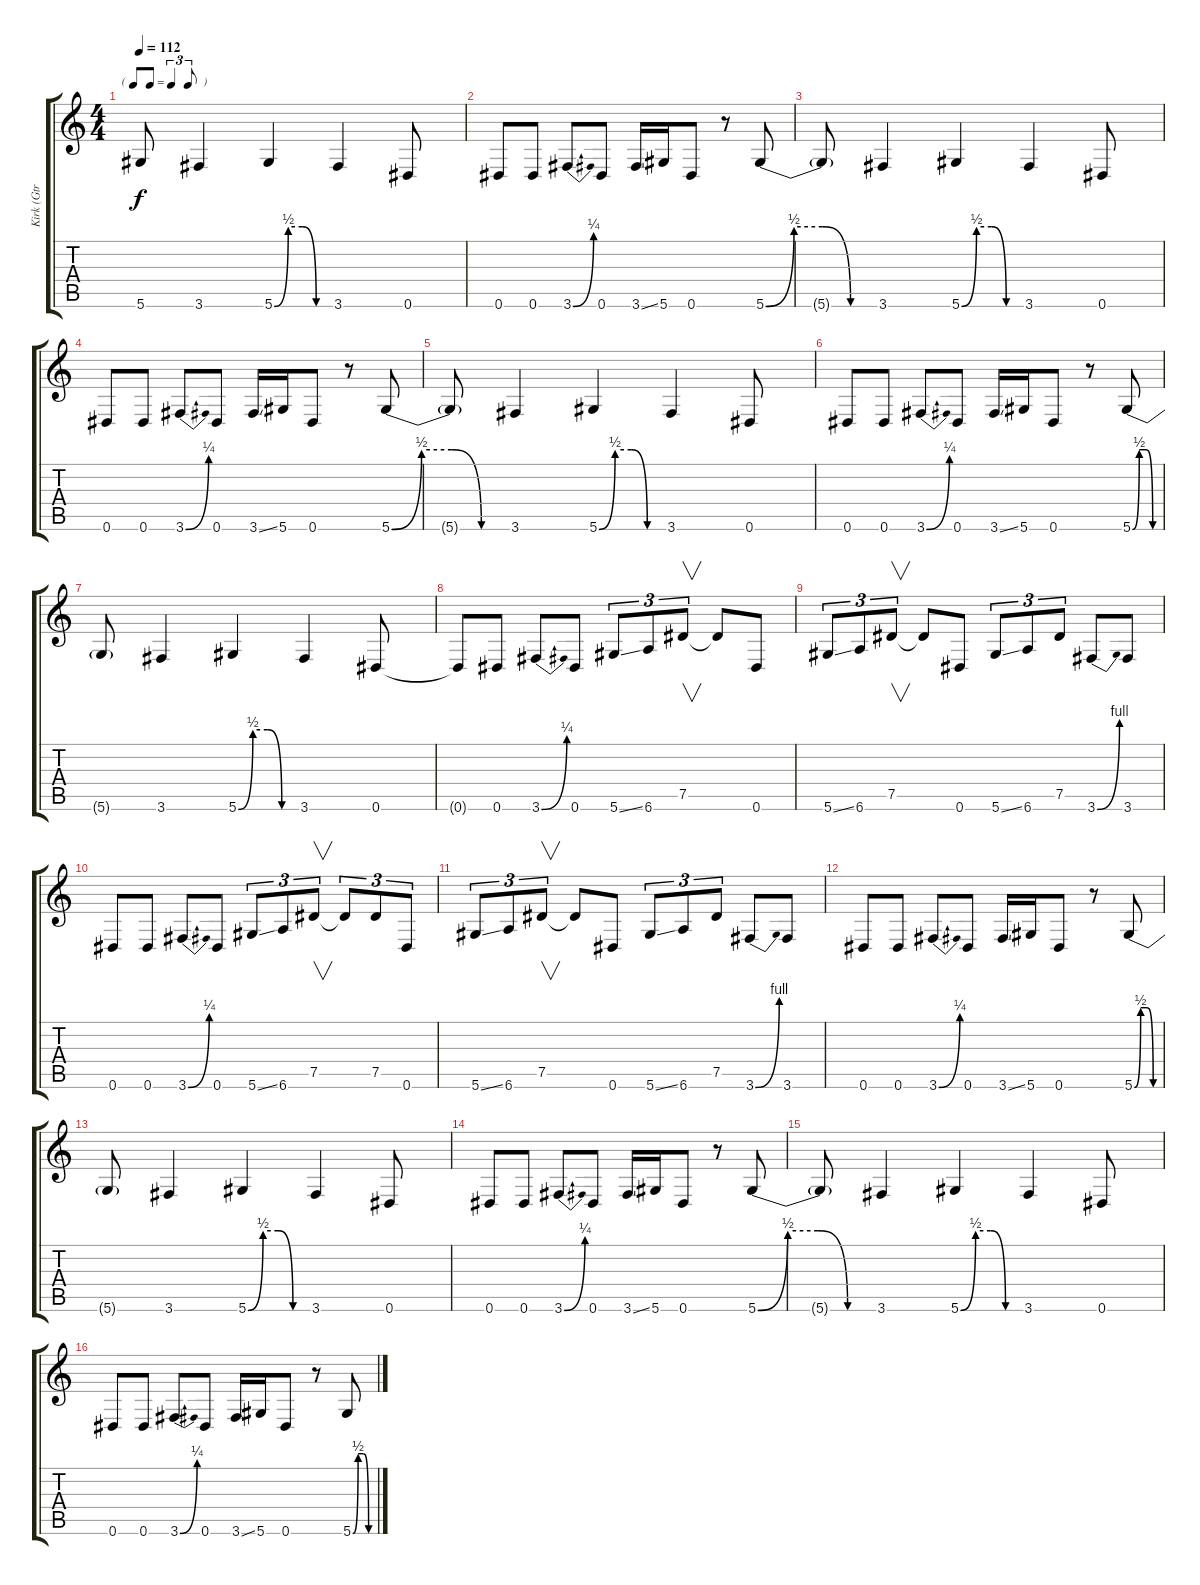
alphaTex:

\track ("Kirk (Gtr 2)" "Kirk (Gtr ") {instrument distortionguitar}
\staff {score tabs}
\tuning (Eb4 Bb3 Gb3 Db3 Ab2 Eb2) {hide}
\ts (4 4)
\tf triplet8th
\tempo 112
\clef g2
\ks c
5.6{t}.8{dy f} 3.6.4 5.6{be (custom 0 0 15 2 30 2 45 0 60 0)}.4 3.6.4 0.6.8 |
0.6.8 0.6.8 3.6{be (bend 0 0 60 1)}.8 0.6.8 3.6{ss}.16 5.6.16 0.6.8 r.8 5.6{be (custom 0 0 15 2 30 2 45 0 60 0)}.8 |
5.6{t}.8 3.6.4 5.6{be (custom 0 0 15 2 30 2 45 0 60 0)}.4 3.6.4 0.6.8 |
0.6.8 0.6.8 3.6{be (bend 0 0 60 1)}.8 0.6.8 3.6{ss}.16 5.6.16 0.6.8 r.8 5.6{be (custom 0 0 15 2 30 2 45 0 60 0)}.8 |
5.6{t}.8 3.6.4 5.6{be (custom 0 0 15 2 30 2 45 0 60 0)}.4 3.6.4 0.6.8 |
0.6.8 0.6.8 3.6{be (bend 0 0 60 1)}.8 0.6.8 3.6{ss}.16 5.6.16 0.6.8 r.8 5.6{be (custom 0 0 15 2 30 2 45 0 60 0)}.8 |
5.6{t}.8 3.6.4 5.6{be (custom 0 0 15 2 30 2 45 0 60 0)}.4 3.6.4 0.6.8 |
0.6{t}.8 0.6.8 3.6{be (bend 0 0 60 1)}.8 0.6.8 5.6{ss}.8{tu (3 2)} 6.6.8{tu (3 2)} 7.5.8{v tu (3 2)} 7.5{t}.8 0.6.8 |
5.6{ss}.8{tu (3 2)} 6.6.8{tu (3 2)} 7.5.8{v tu (3 2)} 7.5{t}.8 0.6.8 5.6{ss}.8{tu (3 2)} 6.6.8{tu (3 2)} 7.5.8{tu (3 2)} 3.6{be (bend 0 0 60 4)}.8 3.6.8 |
0.6.8 0.6.8 3.6{be (bend 0 0 60 1)}.8 0.6.8 5.6{ss}.8{tu (3 2)} 6.6.8{tu (3 2)} 7.5.8{v tu (3 2)} 7.5{t}.8{tu (3 2)} 7.5.8{tu (3 2)} 0.6.8{tu (3 2)} |
5.6{ss}.8{tu (3 2)} 6.6.8{tu (3 2)} 7.5.8{v tu (3 2)} 7.5{t}.8 0.6.8 5.6{ss}.8{tu (3 2)} 6.6.8{tu (3 2)} 7.5.8{tu (3 2)} 3.6{be (bend 0 0 60 4)}.8 3.6.8 |
0.6.8 0.6.8 3.6{be (bend 0 0 60 1)}.8 0.6.8 3.6{ss}.16 5.6.16 0.6.8 r.8 5.6{be (custom 0 0 15 2 30 2 45 0 60 0)}.8 |
5.6{t}.8 3.6.4 5.6{be (custom 0 0 15 2 30 2 45 0 60 0)}.4 3.6.4 0.6.8 |
0.6.8 0.6.8 3.6{be (bend 0 0 60 1)}.8 0.6.8 3.6{ss}.16 5.6.16 0.6.8 r.8 5.6{be (custom 0 0 15 2 30 2 45 0 60 0)}.8 |
5.6{t}.8 3.6.4 5.6{be (custom 0 0 15 2 30 2 45 0 60 0)}.4 3.6.4 0.6.8 |
0.6.8 0.6.8 3.6{be (bend 0 0 60 1)}.8 0.6.8 3.6{ss}.16 5.6.16 0.6.8 r.8 5.6{be (custom 0 0 15 2 30 2 45 0 60 0)}.8
